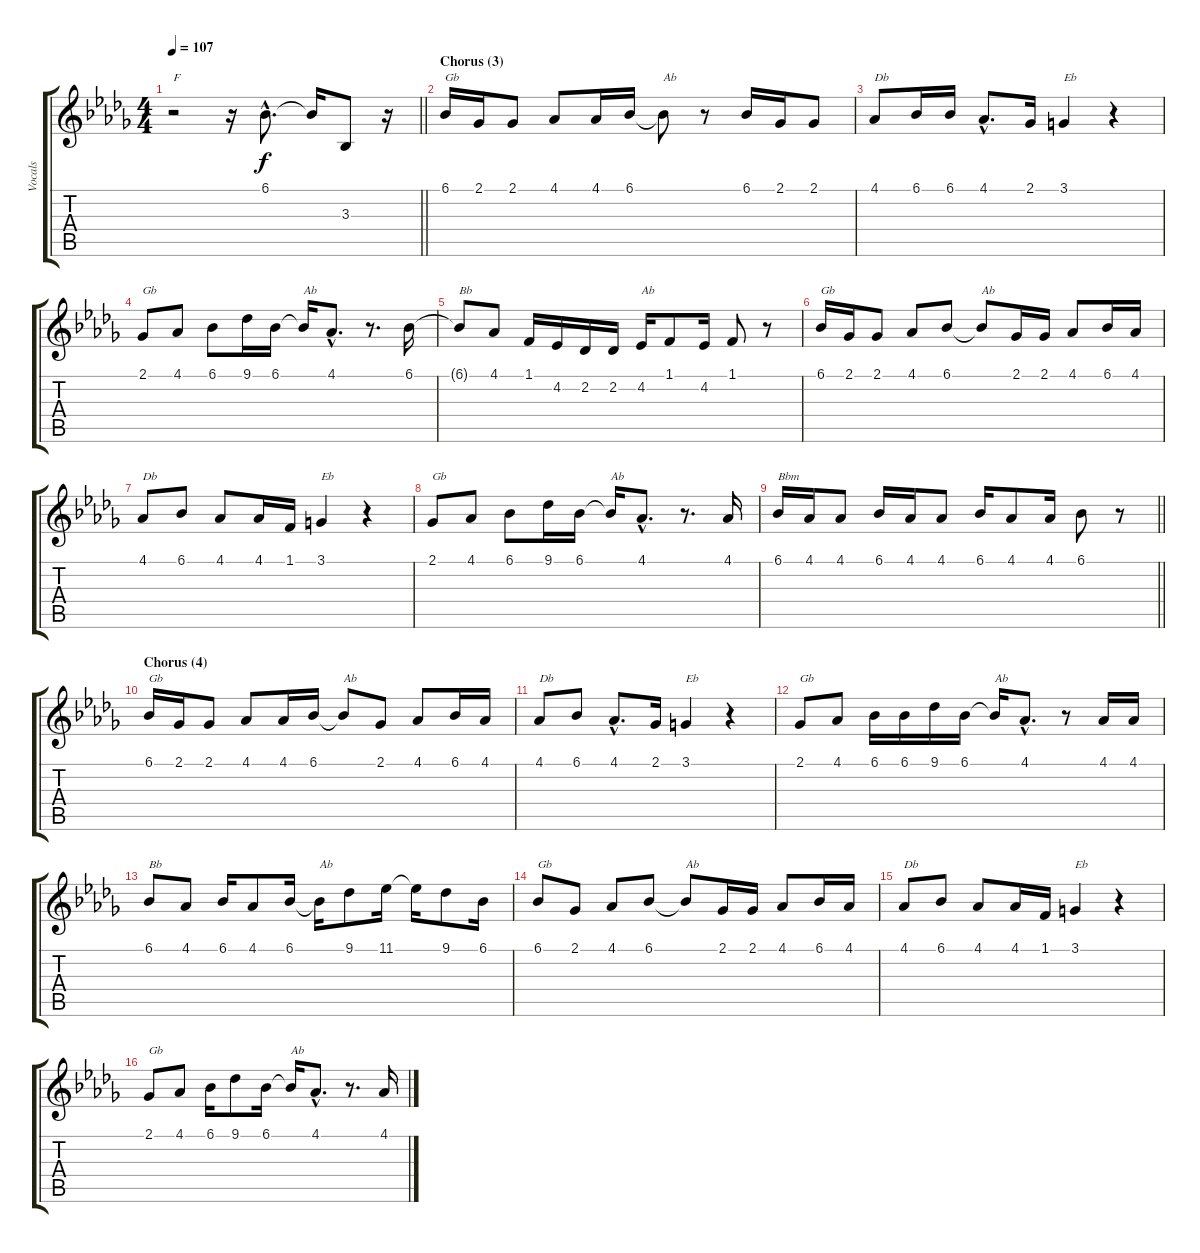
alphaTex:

\track ("Vocals" "Vocals") {instrument sopranosax}
\staff {score tabs}
\tuning (E4 B3 G3 D3 A2 E2) {hide}
\ts (4 4)
\tempo 107
\clef g2
\barLineRight lightlight
\ks bbminor
r.2{txt "F" dy f} r.16 6.1{hac}.8{d} 6.1{t}.16 3.3.8 r.16 |
\section ("" "Chorus (3)")
6.1.16{txt "Gb"} 2.1.16 2.1.8 4.1.8 4.1.16 6.1.16 6.1{t}.8{txt "Ab"} r.8 6.1.16 2.1.16 2.1.8 |
4.1.8{txt "Db"} 6.1.16 6.1.16 4.1{hac}.8{d} 2.1.16 3.1.4{txt "Eb"} r.4 |
2.1.8{txt "Gb"} 4.1.8 6.1.8 9.1.16 6.1.16 6.1{t}.16{txt "Ab"} 4.1{hac}.8{d} r.8{d} 6.1.16 |
6.1{t}.8{txt "Bb"} 4.1.8 1.1.16 4.2.16 2.2.16 2.2.16 4.2.16{txt "Ab"} 1.1.8 4.2.16 1.1.8 r.8 |
6.1.16{txt "Gb"} 2.1.16 2.1.8 4.1.8 6.1.8 6.1{t}.8{txt "Ab"} 2.1.16 2.1.16 4.1.8 6.1.16 4.1.16 |
4.1.8{txt "Db"} 6.1.8 4.1.8 4.1.16 1.1.16 3.1.4{txt "Eb"} r.4 |
2.1.8{txt "Gb"} 4.1.8 6.1.8 9.1.16 6.1.16 6.1{t}.16{txt "Ab"} 4.1{hac}.8{d} r.8{d} 4.1.16 |
\barLineRight lightlight
6.1.16{txt "Bbm"} 4.1.16 4.1.8 6.1.16 4.1.16 4.1.8 6.1.16 4.1.8 4.1.16 6.1.8 r.8 |
\section ("" "Chorus (4)")
6.1.16{txt "Gb"} 2.1.16 2.1.8 4.1.8 4.1.16 6.1.16 6.1{t}.8{txt "Ab"} 2.1.8 4.1.8 6.1.16 4.1.16 |
4.1.8{txt "Db"} 6.1.8 4.1{hac}.8{d} 2.1.16 3.1.4{txt "Eb"} r.4 |
2.1.8{txt "Gb"} 4.1.8 6.1.16 6.1.16 9.1.16 6.1.16 6.1{t}.16{txt "Ab"} 4.1{hac}.8{d} r.8 4.1.16 4.1.16 |
6.1.8{txt "Bb"} 4.1.8 6.1.16 4.1.8 6.1.16 6.1{t}.16{txt "Ab"} 9.1.8 11.1.16 11.1{t}.16 9.1.8 6.1.16 |
6.1.8{txt "Gb"} 2.1.8 4.1.8 6.1.8 6.1{t}.8{txt "Ab"} 2.1.16 2.1.16 4.1.8 6.1.16 4.1.16 |
4.1.8{txt "Db"} 6.1.8 4.1.8 4.1.16 1.1.16 3.1.4{txt "Eb"} r.4 |
2.1.8{txt "Gb"} 4.1.8 6.1.16 9.1.8 6.1.16 6.1{t}.16{txt "Ab"} 4.1{hac}.8{d} r.8{d} 4.1.16
